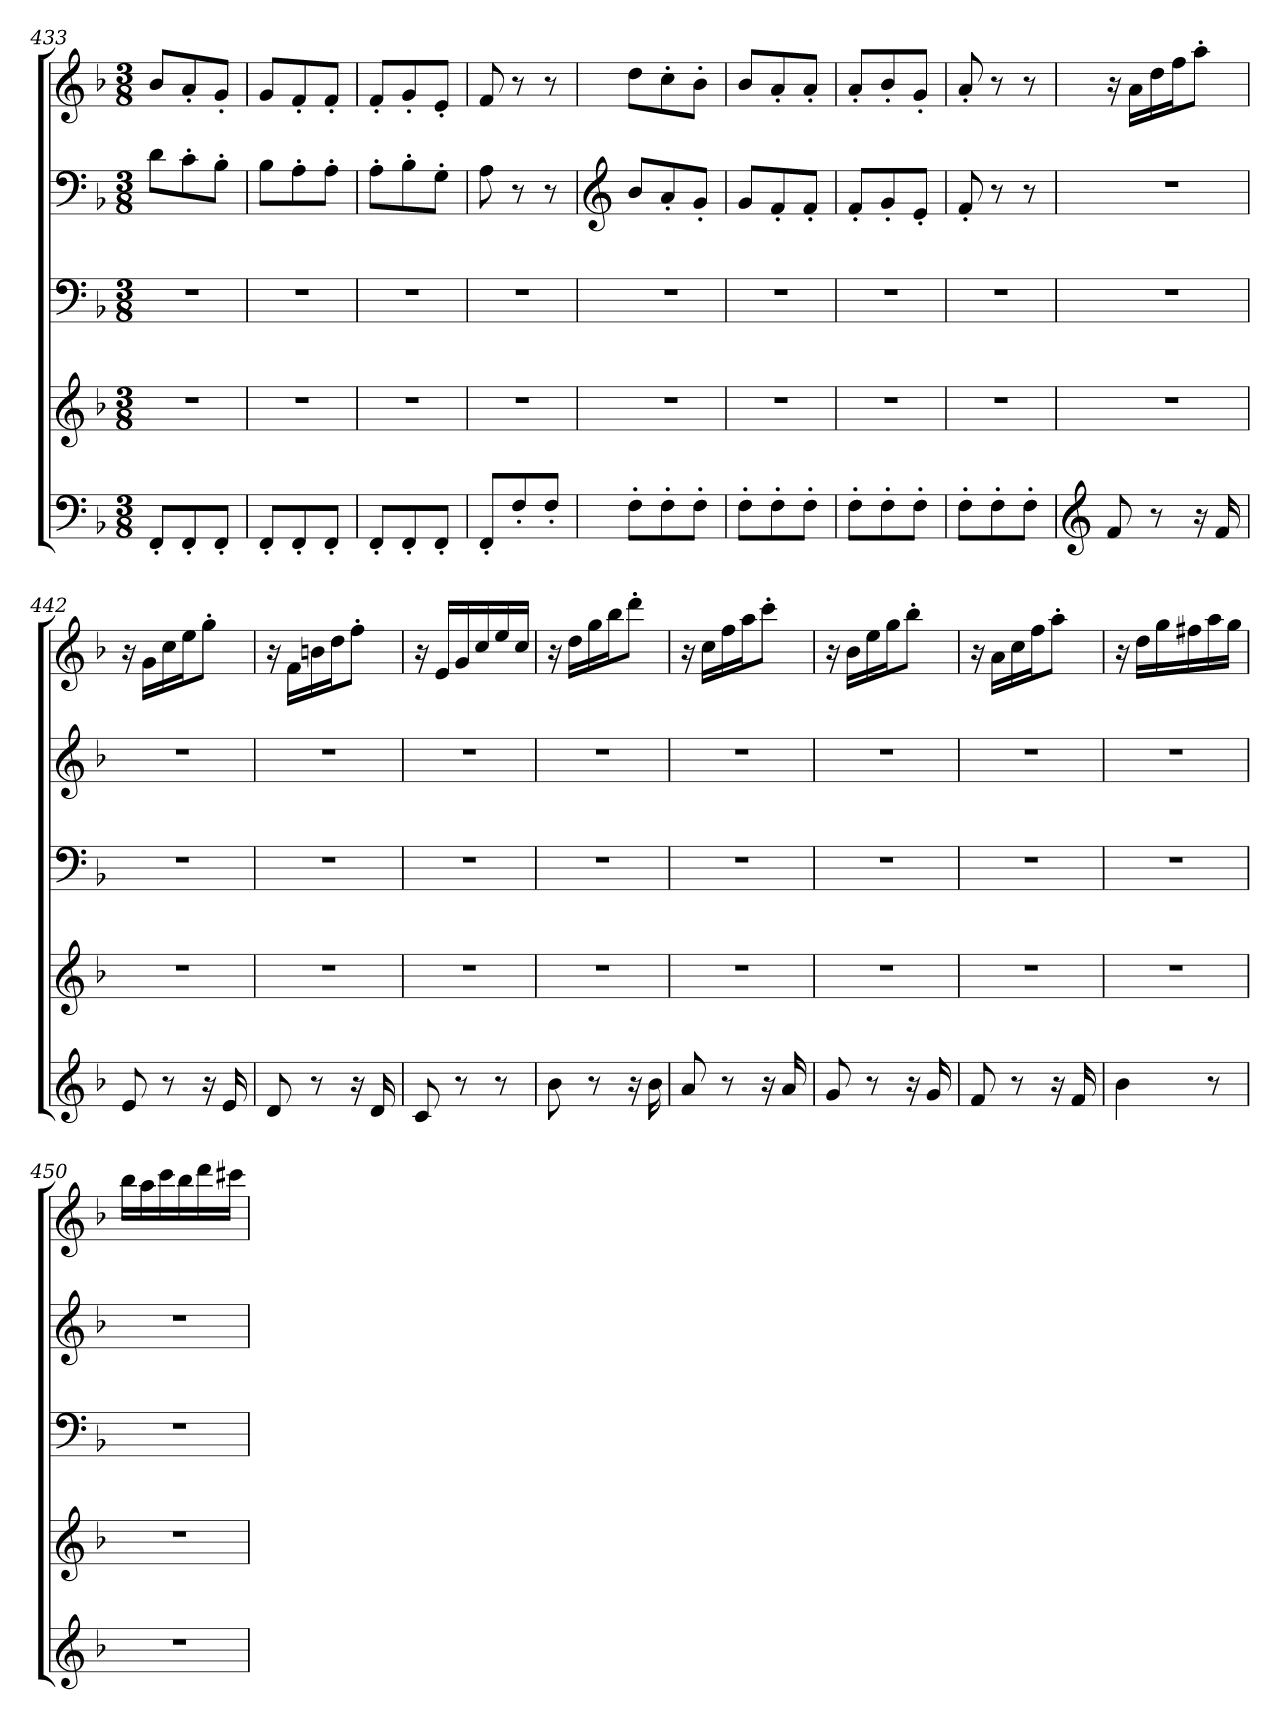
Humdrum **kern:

**kern	**kern	**kern	**kern	**kern
*part5	*part4	*part3	*part2	*part1
*staff5	*staff4	*staff3	*staff2	*staff1
*clefF4	*clefG2	*clefF4	*clefF4	*clefG2
*k[b-]	*k[b-]	*k[b-]	*k[b-]	*k[b-]
*M3/8	*M3/8	*M3/8	*M3/8	*M3/8
=433	=433	=433	=433	=433
8FF'/L	4.r	4.r	8d\L	8b-/L
8FF'/	.	.	8c'\	8a'/
8FF'/J	.	.	8B-'\J	8g'/J
=434	=434	=434	=434	=434
8FF'/L	4.r	4.r	8B-\L	8g/L
8FF'/	.	.	8A'\	8f'/
8FF'/J	.	.	8A'\J	8f'/J
=435	=435	=435	=435	=435
8FF'/L	4.r	4.r	8A'\L	8f'/L
8FF'/	.	.	8B-'\	8g'/
8FF'/J	.	.	8G'\J	8e'/J
=436	=436	=436	=436	=436
8FF'/L	4.r	4.r	8A\	8f/
8F'/	.	.	8r	8r
8F'/J	.	.	8r	8r
=437	=437	=437	=437	=437
*	*	*	*clefG2	*
*	*	*	*	*MM149
8F'\L	4.r	4.r	8b-/L	8dd\L
8F'\	.	.	8a'/	8cc'\
8F'\J	.	.	8g'/J	8b-'\J
=438	=438	=438	=438	=438
8F'\L	4.r	4.r	8g/L	8b-/L
8F'\	.	.	8f'/	8a'/
8F'\J	.	.	8f'/J	8a'/J
=439	=439	=439	=439	=439
8F'\L	4.r	4.r	8f'/L	8a'/L
8F'\	.	.	8g'/	8b-'/
8F'\J	.	.	8e'/J	8g'/J
!!LO:PB:g=z
=440	=440	=440	=440	=440
8F'\L	4.r	4.r	8f'/	8a'/
8F'\	.	.	8r	8r
8F'\J	.	.	8r	8r
=441	=441	=441	=441	=441
*clefG2	*	*	*	*
*	*	*	*	*MM150
8f/	4.r	4.r	4.r	16r
.	.	.	.	16a\LL
8r	.	.	.	16dd\
.	.	.	.	16ff\J
16r	.	.	.	8aa'\J
16f/	.	.	.	.
=442	=442	=442	=442	=442
8e/	4.r	4.r	4.r	16r
.	.	.	.	16g\LL
8r	.	.	.	16cc\
.	.	.	.	16ee\J
16r	.	.	.	8gg'\J
16e/	.	.	.	.
=443	=443	=443	=443	=443
8d/	4.r	4.r	4.r	16r
.	.	.	.	16f\LL
8r	.	.	.	16bn\
.	.	.	.	16dd\J
16r	.	.	.	8ff'\J
16d/	.	.	.	.
=444	=444	=444	=444	=444
8c/	4.r	4.r	4.r	16r
.	.	.	.	16e/LL
8r	.	.	.	16g/
.	.	.	.	16cc/
8r	.	.	.	16ee/
.	.	.	.	16cc/JJ
=445	=445	=445	=445	=445
*	*	*	*	*MM150
8b-\	4.r	4.r	4.r	16r
.	.	.	.	16dd\LL
8r	.	.	.	16gg\
.	.	.	.	16bb-\J
16r	.	.	.	8ddd'\J
16b-\	.	.	.	.
!!LO:LB:g=z
=446	=446	=446	=446	=446
8a/	4.r	4.r	4.r	16r
.	.	.	.	16cc\LL
8r	.	.	.	16ff\
.	.	.	.	16aa\J
16r	.	.	.	8ccc'\J
16a/	.	.	.	.
=447	=447	=447	=447	=447
8g/	4.r	4.r	4.r	16r
.	.	.	.	16b-\LL
8r	.	.	.	16ee\
.	.	.	.	16gg\J
16r	.	.	.	8bb-'\J
16g/	.	.	.	.
=448	=448	=448	=448	=448
8f/	4.r	4.r	4.r	16r
.	.	.	.	16a\LL
8r	.	.	.	16cc\
.	.	.	.	16ff\J
16r	.	.	.	8aa'\J
16f/	.	.	.	.
=449	=449	=449	=449	=449
4b-\	4.r	4.r	4.r	16r
.	.	.	.	16dd\LL
.	.	.	.	16gg\
.	.	.	.	16ff#X\
8r	.	.	.	16aa\
.	.	.	.	16gg\JJ
=450	=450	=450	=450	=450
4.r	4.r	4.r	4.r	16bb-\LL
.	.	.	.	16aa\
.	.	.	.	16ccc\
.	.	.	.	16bb-\
.	.	.	.	16ddd\
.	.	.	.	16ccc#X\JJ
=	=	=	=	=
*-	*-	*-	*-	*-
